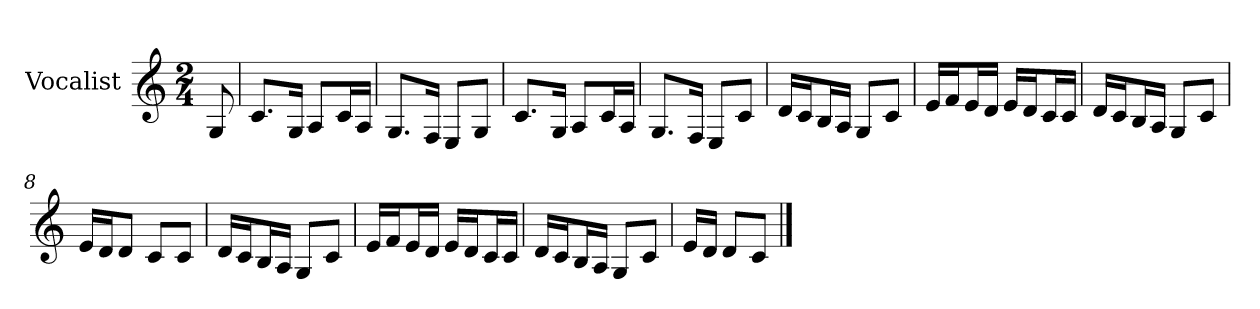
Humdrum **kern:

**kern
*part1
*staff1
*I"Vocalist
*k[]
*C:
*M2/4
=
8G
=1
8.cL
16GJk
8AL
16cL
16AJJ
=2
8.GL
16FJk
8EL
8GJ
=3
8.cL
16GJk
8AL
16cL
16AJJ
=4
8.GL
16FJk
8EL
8cJ
=5
16dLL
16cJ
16BL
16AJJ
8GL
8cJ
=6
16eLL
16fJ
16eL
16dJJ
16eLL
16dJ
16cL
16cJJ
=7
16dLL
16cJ
16BL
16AJJ
8GL
8cJ
=8
16eLL
16dJ
8dJ
8cL
8cJ
=9
16dLL
16cJ
16BL
16AJJ
8GL
8cJ
=10
16eLL
16fJ
16eL
16dJJ
16eLL
16dJ
16cL
16cJJ
=11
16dLL
16cJ
16BL
16AJJ
8GL
8cJ
=12
16eLL
16dJJ
8dL
8cJ
==
*-
